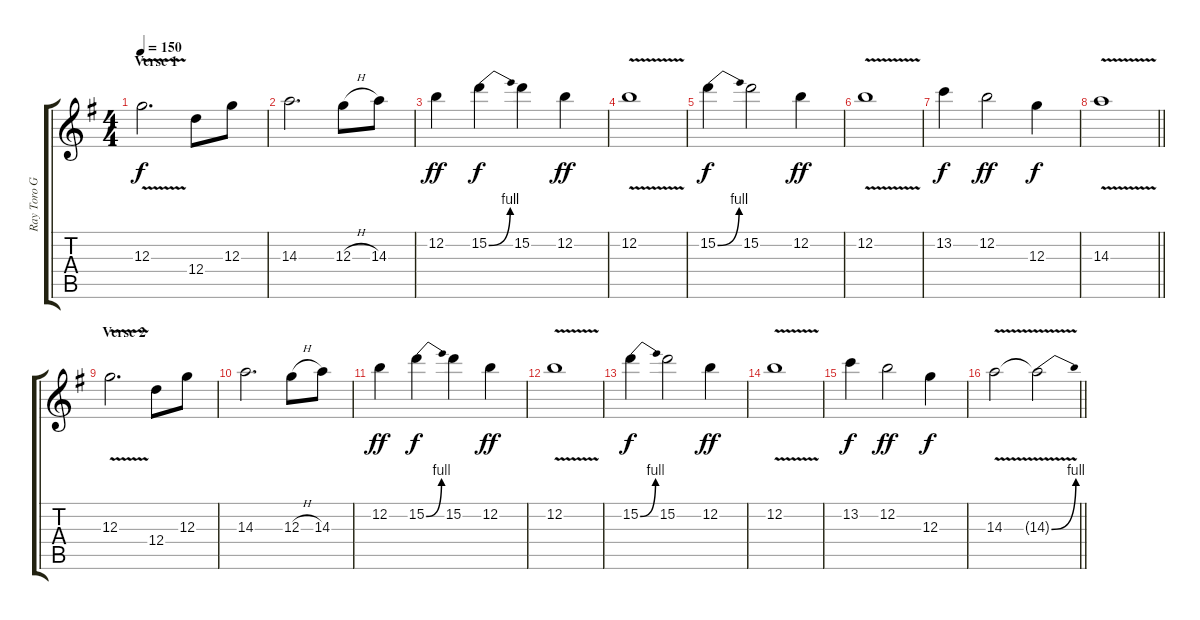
\track ("Ray Toro GUitarra 1" "Ray Toro G") {instrument distortionguitar}
\staff {score tabs}
\tuning (E4 B3 G3 D3 A2 E2) {hide}
\ts (4 4)
\section ("" "Verse 1 ")
\tempo 150
\clef g2
\ks eminor
12.3{v}.2{d dy f} 12.4.8 12.3.8 |
14.3.2{d} 12.3{h}.8 14.3.8 |
12.2.4{dy ff} 15.2{be (bend 0 0 60 4)}.4{dy f} 15.2.4 12.2.4{dy ff} |
12.2{v}.1 |
15.2{be (bend 0 0 60 4)}.4{dy f} 15.2.2 12.2.4{dy ff} |
12.2{v}.1 |
13.2.4{dy f} 12.2.2{dy ff} 12.3.4{dy f} |
\barLineRight lightlight
14.3{v}.1 |
\section ("" "Verse 2")
12.3{v}.2{d} 12.4.8 12.3.8 |
14.3.2{d} 12.3{h}.8 14.3.8 |
12.2.4{dy ff} 15.2{be (bend 0 0 60 4)}.4{dy f} 15.2.4 12.2.4{dy ff} |
12.2{v}.1 |
15.2{be (bend 0 0 60 4)}.4{dy f} 15.2.2 12.2.4{dy ff} |
12.2{v}.1 |
13.2.4{dy f} 12.2.2{dy ff} 12.3.4{dy f} |
\barLineRight lightlight
14.3{v}.2 14.3{be (bend 0 0 60 4) t}.2
